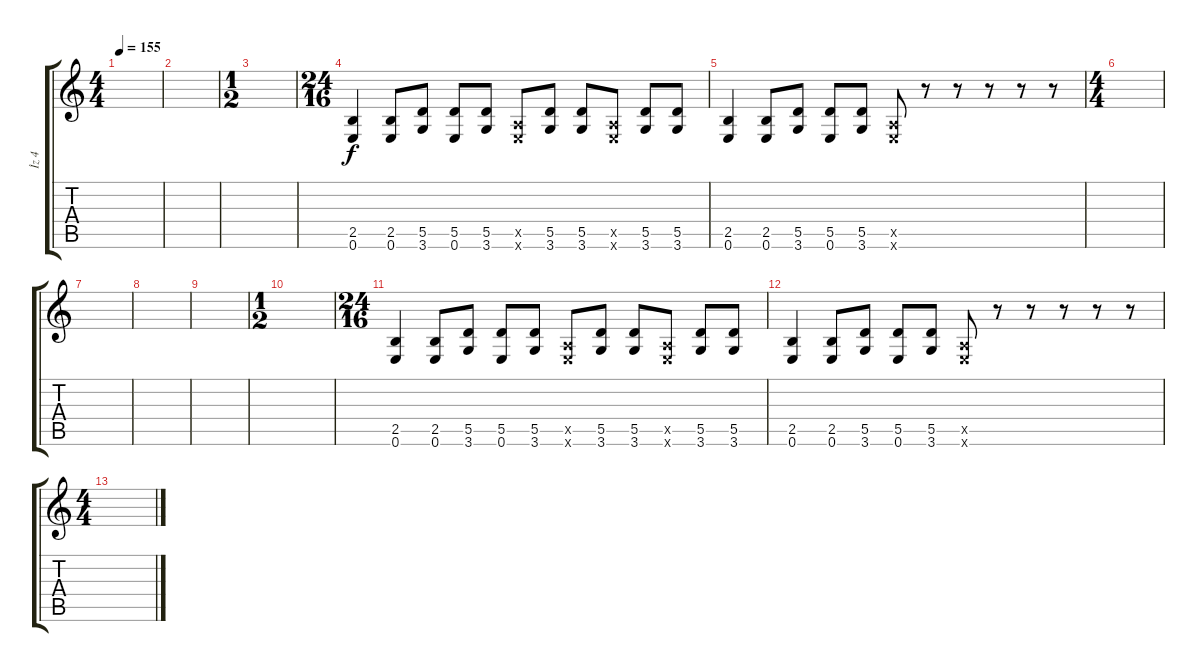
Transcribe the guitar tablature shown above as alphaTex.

\track ("İz 4" "İz 4") {instrument distortionguitar}
\staff {score tabs}
\tuning (E4 B3 G3 D3 A2 E2) {hide}
\ts (4 4)
\tempo 155
\clef g2
\ks c
|
|
\ts (1 2)
|
\ts (24 16)
(2.5 0.6).4 (2.5 0.6).8 (5.5 3.6).8 (5.5 0.6).8 (5.5 3.6).8 (0.5{x} 0.6{x}).8 (5.5 3.6).8 (5.5 3.6).8 (0.5{x} 0.6{x}).8 (5.5 3.6).8 (5.5 3.6).8 |
(2.5 0.6).4 (2.5 0.6).8 (5.5 3.6).8 (5.5 0.6).8 (5.5 3.6).8 (0.5{x} 0.6{x}).8 r.8 r.8 r.8 r.8 r.8 |
\ts (4 4)
|
|
|
|
\ts (1 2)
|
\ts (24 16)
(2.5 0.6).4 (2.5 0.6).8 (5.5 3.6).8 (5.5 0.6).8 (5.5 3.6).8 (0.5{x} 0.6{x}).8 (5.5 3.6).8 (5.5 3.6).8 (0.5{x} 0.6{x}).8 (5.5 3.6).8 (5.5 3.6).8 |
(2.5 0.6).4 (2.5 0.6).8 (5.5 3.6).8 (5.5 0.6).8 (5.5 3.6).8 (0.5{x} 0.6{x}).8 r.8 r.8 r.8 r.8 r.8 |
\ts (4 4)
